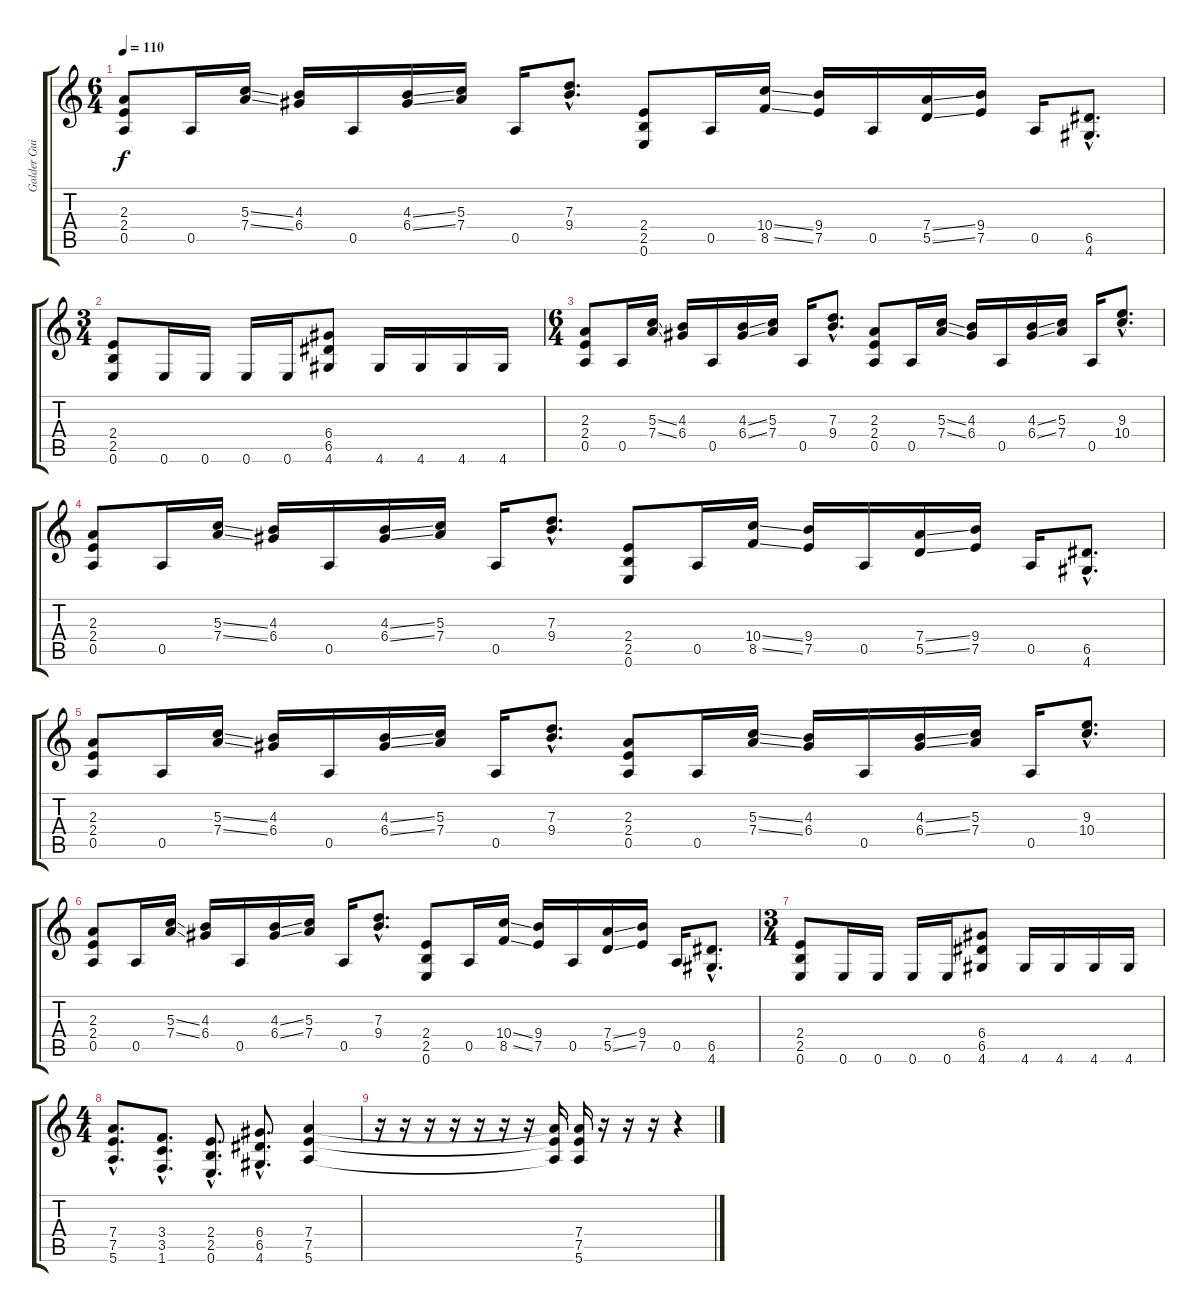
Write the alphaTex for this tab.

\track ("Galder Guitar 1" "Galder Gui") {instrument distortionguitar}
\staff {score tabs}
\tuning (E4 B3 G3 D3 A2 E2) {hide}
\ts (6 4)
\tempo 110
\clef g2
\ks c
(2.3 2.4 0.5).8{dy f} 0.5.16 (5.3{ss} 7.4{ss}).16 (4.3 6.4).16 0.5.16 (4.3{ss} 6.4{ss}).16 (5.3 7.4).16 0.5.16 (7.3{hac} 9.4{hac}).8{d} (2.4 2.5 0.6).8 0.5.16 (10.4{ss} 8.5{ss}).16 (9.4 7.5).16 0.5.16 (7.4{ss} 5.5{ss}).16 (9.4 7.5).16 0.5.16 (6.5{hac} 4.6{hac}).8{d} |
\ts (3 4)
(2.4 2.5 0.6).8 0.6.16 0.6.16 0.6.16 0.6.16 (6.4 6.5 4.6).8 4.6.16 4.6.16 4.6.16 4.6.16 |
\ts (6 4)
(2.3 2.4 0.5).8 0.5.16 (5.3{ss} 7.4{ss}).16 (4.3 6.4).16 0.5.16 (4.3{ss} 6.4{ss}).16 (5.3 7.4).16 0.5.16 (7.3{hac} 9.4{hac}).8{d} (2.3 2.4 0.5).8 0.5.16 (5.3{ss} 7.4{ss}).16 (4.3 6.4).16 0.5.16 (4.3{ss} 6.4{ss}).16 (5.3 7.4).16 0.5.16 (9.3{hac} 10.4{hac}).8{d} |
(2.3 2.4 0.5).8 0.5.16 (5.3{ss} 7.4{ss}).16 (4.3 6.4).16 0.5.16 (4.3{ss} 6.4{ss}).16 (5.3 7.4).16 0.5.16 (7.3{hac} 9.4{hac}).8{d} (2.4 2.5 0.6).8 0.5.16 (10.4{ss} 8.5{ss}).16 (9.4 7.5).16 0.5.16 (7.4{ss} 5.5{ss}).16 (9.4 7.5).16 0.5.16 (6.5{hac} 4.6{hac}).8{d} |
(2.3 2.4 0.5).8 0.5.16 (5.3{ss} 7.4{ss}).16 (4.3 6.4).16 0.5.16 (4.3{ss} 6.4{ss}).16 (5.3 7.4).16 0.5.16 (7.3{hac} 9.4{hac}).8{d} (2.3 2.4 0.5).8 0.5.16 (5.3{ss} 7.4{ss}).16 (4.3 6.4).16 0.5.16 (4.3{ss} 6.4{ss}).16 (5.3 7.4).16 0.5.16 (9.3{hac} 10.4{hac}).8{d} |
(2.3 2.4 0.5).8 0.5.16 (5.3{ss} 7.4{ss}).16 (4.3 6.4).16 0.5.16 (4.3{ss} 6.4{ss}).16 (5.3 7.4).16 0.5.16 (7.3{hac} 9.4{hac}).8{d} (2.4 2.5 0.6).8 0.5.16 (10.4{ss} 8.5{ss}).16 (9.4 7.5).16 0.5.16 (7.4{ss} 5.5{ss}).16 (9.4 7.5).16 0.5.16 (6.5{hac} 4.6{hac}).8{d} |
\ts (3 4)
(2.4 2.5 0.6).8 0.6.16 0.6.16 0.6.16 0.6.16 (6.4 6.5 4.6).8 4.6.16 4.6.16 4.6.16 4.6.16 |
\ts (4 4)
(7.4{hac} 7.5{hac} 5.6{hac}).8{d} (3.4{hac} 3.5{hac} 1.6{hac}).8{d} (2.4{hac} 2.5{hac} 0.6{hac}).8{d} (6.4{hac} 6.5{hac} 4.6{hac}).8{d} (7.4 7.5 5.6).4 |
r.16 r.16 r.16 r.16 r.16 r.16 r.16 (7.4{t} 7.5{t} 5.6{t}).16 (7.4 7.5 5.6).16 r.16 r.16 r.16 r.4
